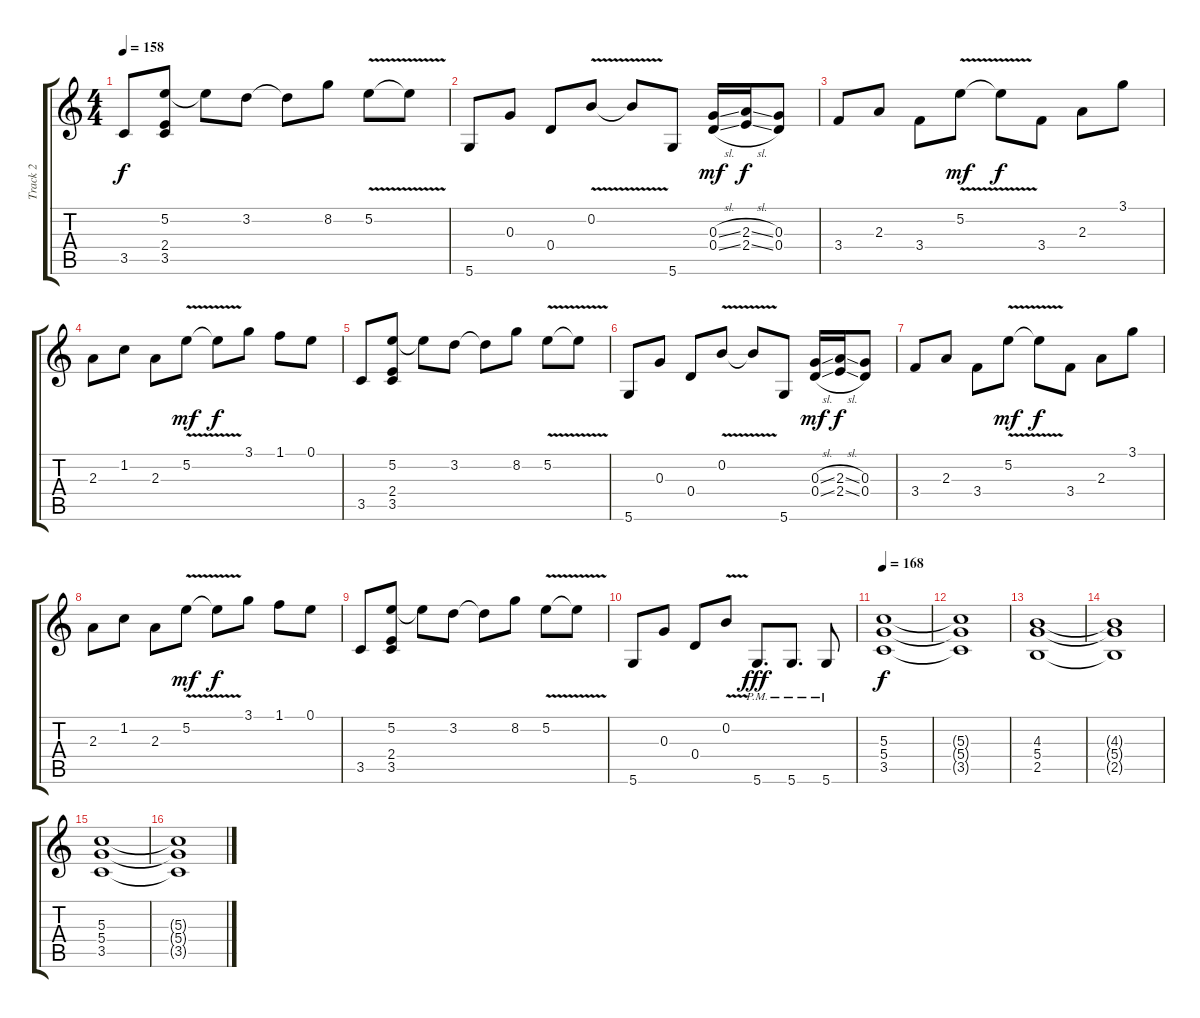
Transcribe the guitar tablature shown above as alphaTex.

\track ("Track 2" "Track 2") {instrument distortionguitar}
\staff {score tabs}
\tuning (E4 B3 G3 D3 A2 D2) {hide}
\ts (4 4)
\tempo 158
\clef g2
\ks c
3.5.8{dy f} (5.2 2.4 3.5).8 5.2{t}.8 3.2.8 3.2{t}.8 8.2.8 5.2{v}.8 5.2{t}.8 |
5.6.8 0.3.8 0.4.8 0.2{v}.8 0.2{t}.8 5.6.8 (0.3{sl} 0.4{sl}).16{dy mf} (2.3{sl} 2.4{sl}).16{dy f} (0.3 0.4).8 |
3.4.8{instrument distortionguitar} 2.3.8 3.4.8 5.2{v}.8{dy mf} 5.2{t}.8{dy f} 3.4.8 2.3.8 3.1.8 |
2.3.8 1.2.8 2.3.8 5.2{v}.8{dy mf} 5.2{t}.8{dy f} 3.1.8 1.1.8 0.1.8 |
3.5.8 (5.2 2.4 3.5).8 5.2{t}.8 3.2.8 3.2{t}.8 8.2.8 5.2{v}.8 5.2{t}.8 |
5.6.8 0.3.8 0.4.8 0.2{v}.8 0.2{t}.8 5.6.8 (0.3{sl} 0.4{sl}).16{dy mf} (2.3{sl} 2.4{sl}).16{dy f} (0.3 0.4).8 |
3.4.8{volume 13 instrument distortionguitar} 2.3.8 3.4.8 5.2{v}.8{dy mf} 5.2{t}.8{dy f} 3.4.8 2.3.8 3.1.8 |
2.3.8 1.2.8 2.3.8 5.2{v}.8{dy mf} 5.2{t}.8{dy f} 3.1.8 1.1.8 0.1.8 |
3.5.8 (5.2 2.4 3.5).8 5.2{t}.8 3.2.8 3.2{t}.8 8.2.8 5.2{v}.8 5.2{t}.8 |
5.6.8 0.3.8 0.4.8 0.2{v}.8 5.6{pm}.8{d dy fff} 5.6{pm}.8{d} 5.6{pm}.8 |
\tempo 168
(5.3 5.4 3.5).1{dy f} |
(5.3{t} 5.4{t} 3.5{t}).1 |
(4.3 5.4 2.5).1 |
(4.3{t} 5.4{t} 2.5{t}).1 |
(5.3 5.4 3.5).1 |
(5.3{t} 5.4{t} 3.5{t}).1
